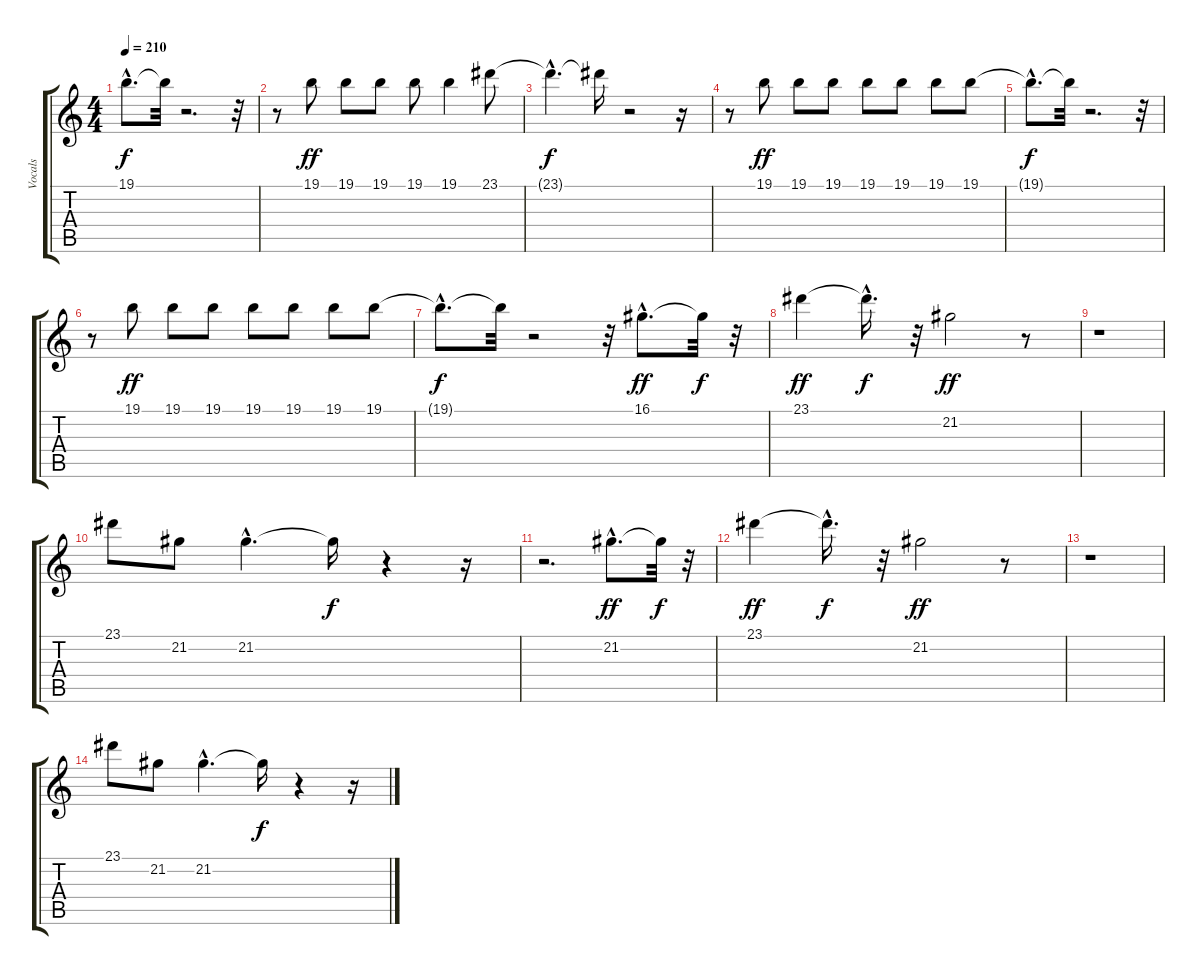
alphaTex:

\track ("Vocals" "Vocals") {instrument choiraahs}
\staff {score tabs}
\tuning (E4 B3 G3 D3 A2 E2) {hide}
\ts (4 4)
\tempo 210
\clef g2
\ks c
19.1{hac t}.8{d dy f} 19.1{t}.32 r.2{d} r.32 |
r.8 19.1.8{dy ff} 19.1.8 19.1.8 19.1.8 19.1.4 23.1.8 |
23.1{hac t}.4{d dy f} 23.1{t}.16 r.2 r.16 |
r.8 19.1.8{dy ff} 19.1.8 19.1.8 19.1.8 19.1.8 19.1.8 19.1.8 |
19.1{hac t}.8{d dy f} 19.1{t}.32 r.2{d} r.32 |
r.8 19.1.8{dy ff} 19.1.8 19.1.8 19.1.8 19.1.8 19.1.8 19.1.8 |
19.1{hac t}.8{d dy f} 19.1{t}.32 r.2 r.32 16.1{hac}.8{d dy ff} 16.1{t}.32{dy f} r.32 |
23.1.4{dy ff} 23.1{hac t}.16{d dy f} r.32 21.2.2{dy ff} r.8 |
r.1 |
23.1.8 21.2.8 21.2{hac}.4{d} 21.2{t}.16{dy f} r.4 r.16 |
r.2{d} 21.2{hac}.8{d dy ff} 21.2{t}.32{dy f} r.32 |
23.1.4{dy ff} 23.1{hac t}.16{d dy f} r.32 21.2.2{dy ff} r.8 |
r.1 |
23.1.8 21.2.8 21.2{hac}.4{d} 21.2{t}.16{dy f} r.4 r.16
